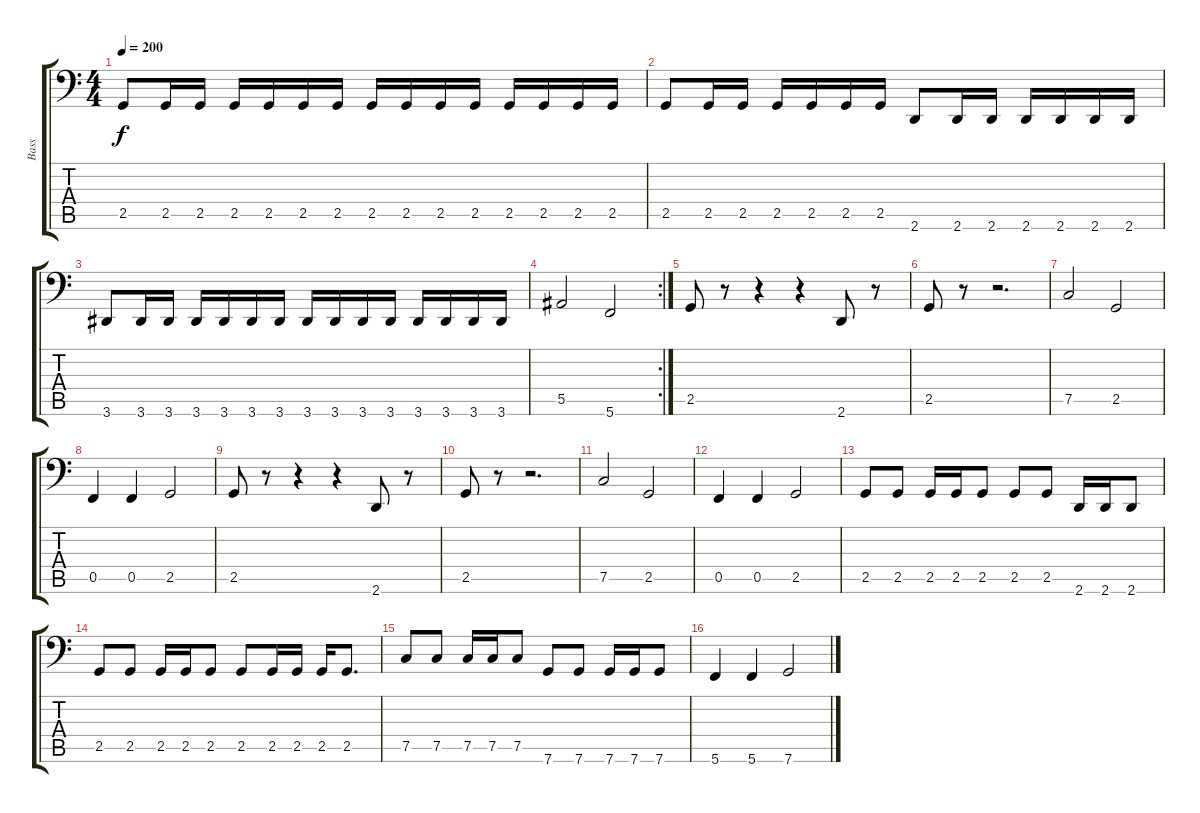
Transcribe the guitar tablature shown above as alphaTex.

\track ("Bass" "Bass") {instrument electricbasspick}
\staff {score tabs}
\tuning (C3 G2 Eb2 Bb1 F1 C1) {hide}
\ts (4 4)
\tempo 200
\clef f4
\ks c
2.5.8{dy f} 2.5.16 2.5.16 2.5.16 2.5.16 2.5.16 2.5.16 2.5.16 2.5.16 2.5.16 2.5.16 2.5.16 2.5.16 2.5.16 2.5.16 |
2.5.8 2.5.16 2.5.16 2.5.16 2.5.16 2.5.16 2.5.16 2.6.8 2.6.16 2.6.16 2.6.16 2.6.16 2.6.16 2.6.16 |
3.6.8 3.6.16 3.6.16 3.6.16 3.6.16 3.6.16 3.6.16 3.6.16 3.6.16 3.6.16 3.6.16 3.6.16 3.6.16 3.6.16 3.6.16 |
\rc 2
5.5.2 5.6.2 |
2.5.8 r.8 r.4 r.4 2.6.8 r.8 |
2.5.8 r.8 r.2{d} |
7.5.2 2.5.2 |
0.5.4 0.5.4 2.5.2 |
2.5.8 r.8 r.4 r.4 2.6.8 r.8 |
2.5.8 r.8 r.2{d} |
7.5.2 2.5.2 |
0.5.4 0.5.4 2.5.2 |
2.5.8 2.5.8 2.5.16 2.5.16 2.5.8 2.5.8 2.5.8 2.6.16 2.6.16 2.6.8 |
2.5.8 2.5.8 2.5.16 2.5.16 2.5.8 2.5.8 2.5.16 2.5.16 2.5.16 2.5.8{d} |
7.5.8 7.5.8 7.5.16 7.5.16 7.5.8 7.6.8 7.6.8 7.6.16 7.6.16 7.6.8 |
5.6.4 5.6.4 7.6.2
